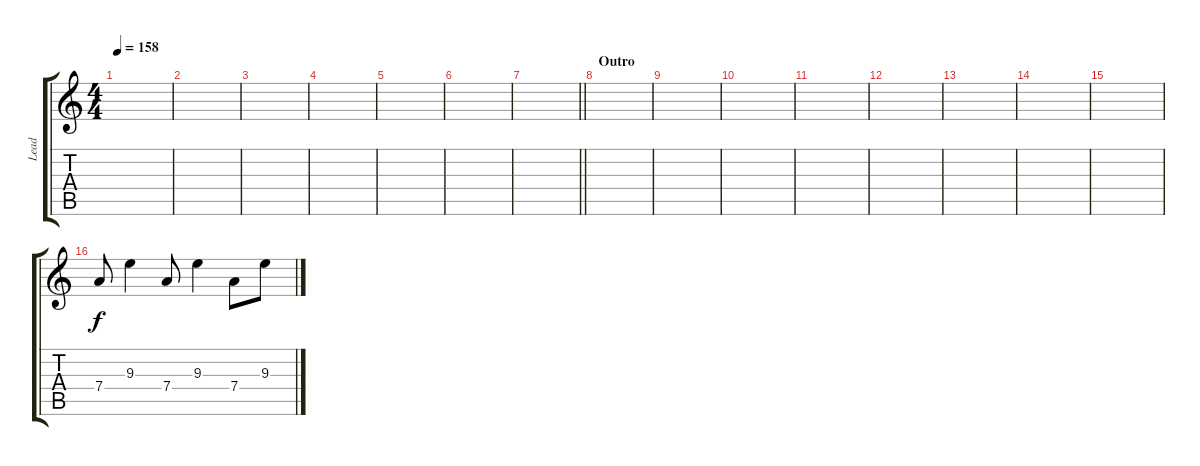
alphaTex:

\track ("Lead" "Lead") {instrument distortionguitar}
\staff {score tabs}
\tuning (E4 B3 G3 D3 A2 E2) {hide}
\ts (4 4)
\tempo 158
\clef g2
\ks c
|
|
|
|
|
|
\barLineRight lightlight
|
\section ("" "Outro")
|
|
|
|
|
|
|
|
7.4.8 9.3.4 7.4.8 9.3.4 7.4.8 9.3.8
